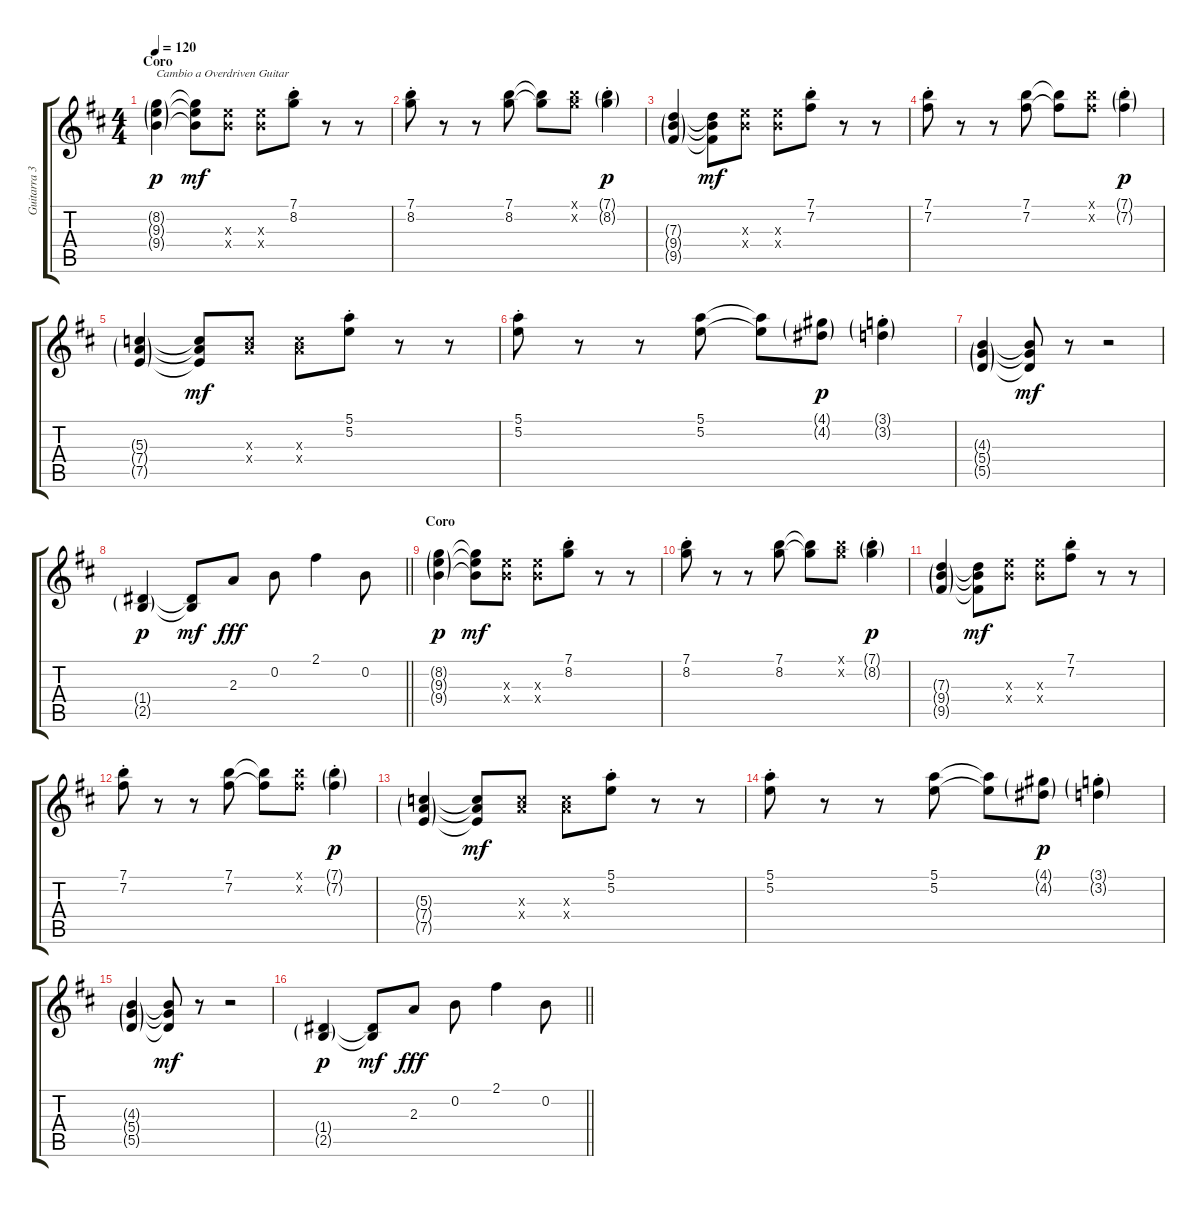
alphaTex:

\track ("Guitarra 3" "Guitarra 3") {instrument overdrivenguitar}
\staff {score tabs}
\tuning (E4 B3 G3 D3 A2 E2) {hide}
\ts (4 4)
\section ("" "Coro")
\tempo 120
\clef g2
\ks d
(8.2{g} 9.3{g} 9.4{g}).4{txt "Cambio a Overdriven Guitar" dy p instrument overdrivenguitar} (8.2{t} 9.3{t} 9.4{t}).8{dy mf} (9.3{x} 9.4{x}).8 (9.3{x} 9.4{x}).8 (7.1{st} 8.2{st}).8 r.8 r.8 |
(7.1{st} 8.2{st}).8 r.8 r.8 (7.1 8.2).8 (7.1{t} 8.2{t}).8 (7.1{x} 8.2{x}).8 (7.1{g st} 8.2{g st}).4{dy p} |
(7.3{g} 9.4{g} 9.5{g}).4 (7.3{t} 9.4{t} 9.5{t}).8{dy mf} (9.3{x} 9.4{x}).8 (9.3{x} 9.4{x}).8 (7.1{st} 7.2{st}).8 r.8 r.8 |
(7.1{st} 7.2{st}).8 r.8 r.8 (7.1 7.2).8 (7.1{t} 7.2{t}).8 (7.1{x} 7.2{x}).8 (7.1{g st} 7.2{g st}).4{dy p} |
(5.3{g} 7.4{g} 7.5{g}).4 (5.3{t} 7.4{t} 7.5{t}).8{dy mf} (5.3{x} 7.4{x}).8 (5.3{x} 7.4{x}).8 (5.1{st} 5.2{st}).8 r.8 r.8 |
(5.1{st} 5.2{st}).8 r.8 r.8 (5.1 5.2).8 (5.1{t} 5.2{t}).8 (4.1{g} 4.2{g}).8{dy p} (3.1{g st} 3.2{g st}).4 |
(4.3{g} 5.4{g} 5.5{g}).4 (4.3{t} 5.4{t} 5.5{t}).8{dy mf} r.8 r.2 |
\barLineRight lightlight
(1.4{g} 2.5{g}).4{dy p} (1.4{t} 2.5{t}).8{dy mf} 2.3.8{dy fff} 0.2.8 2.1.4 0.2.8 |
\section ("" "Coro")
(8.2{g} 9.3{g} 9.4{g}).4{dy p} (8.2{t} 9.3{t} 9.4{t}).8{dy mf} (9.3{x} 9.4{x}).8 (9.3{x} 9.4{x}).8 (7.1{st} 8.2{st}).8 r.8 r.8 |
(7.1{st} 8.2{st}).8 r.8 r.8 (7.1 8.2).8 (7.1{t} 8.2{t}).8 (7.1{x} 8.2{x}).8 (7.1{g st} 8.2{g st}).4{dy p} |
(7.3{g} 9.4{g} 9.5{g}).4 (7.3{t} 9.4{t} 9.5{t}).8{dy mf} (9.3{x} 9.4{x}).8 (9.3{x} 9.4{x}).8 (7.1{st} 7.2{st}).8 r.8 r.8 |
(7.1{st} 7.2{st}).8 r.8 r.8 (7.1 7.2).8 (7.1{t} 7.2{t}).8 (7.1{x} 7.2{x}).8 (7.1{g st} 7.2{g st}).4{dy p} |
(5.3{g} 7.4{g} 7.5{g}).4 (5.3{t} 7.4{t} 7.5{t}).8{dy mf} (5.3{x} 7.4{x}).8 (5.3{x} 7.4{x}).8 (5.1{st} 5.2{st}).8 r.8 r.8 |
(5.1{st} 5.2{st}).8 r.8 r.8 (5.1 5.2).8 (5.1{t} 5.2{t}).8 (4.1{g} 4.2{g}).8{dy p} (3.1{g st} 3.2{g st}).4 |
(4.3{g} 5.4{g} 5.5{g}).4 (4.3{t} 5.4{t} 5.5{t}).8{dy mf} r.8 r.2 |
\barLineRight lightlight
(1.4{g} 2.5{g}).4{dy p} (1.4{t} 2.5{t}).8{dy mf} 2.3.8{dy fff} 0.2.8 2.1.4 0.2.8
